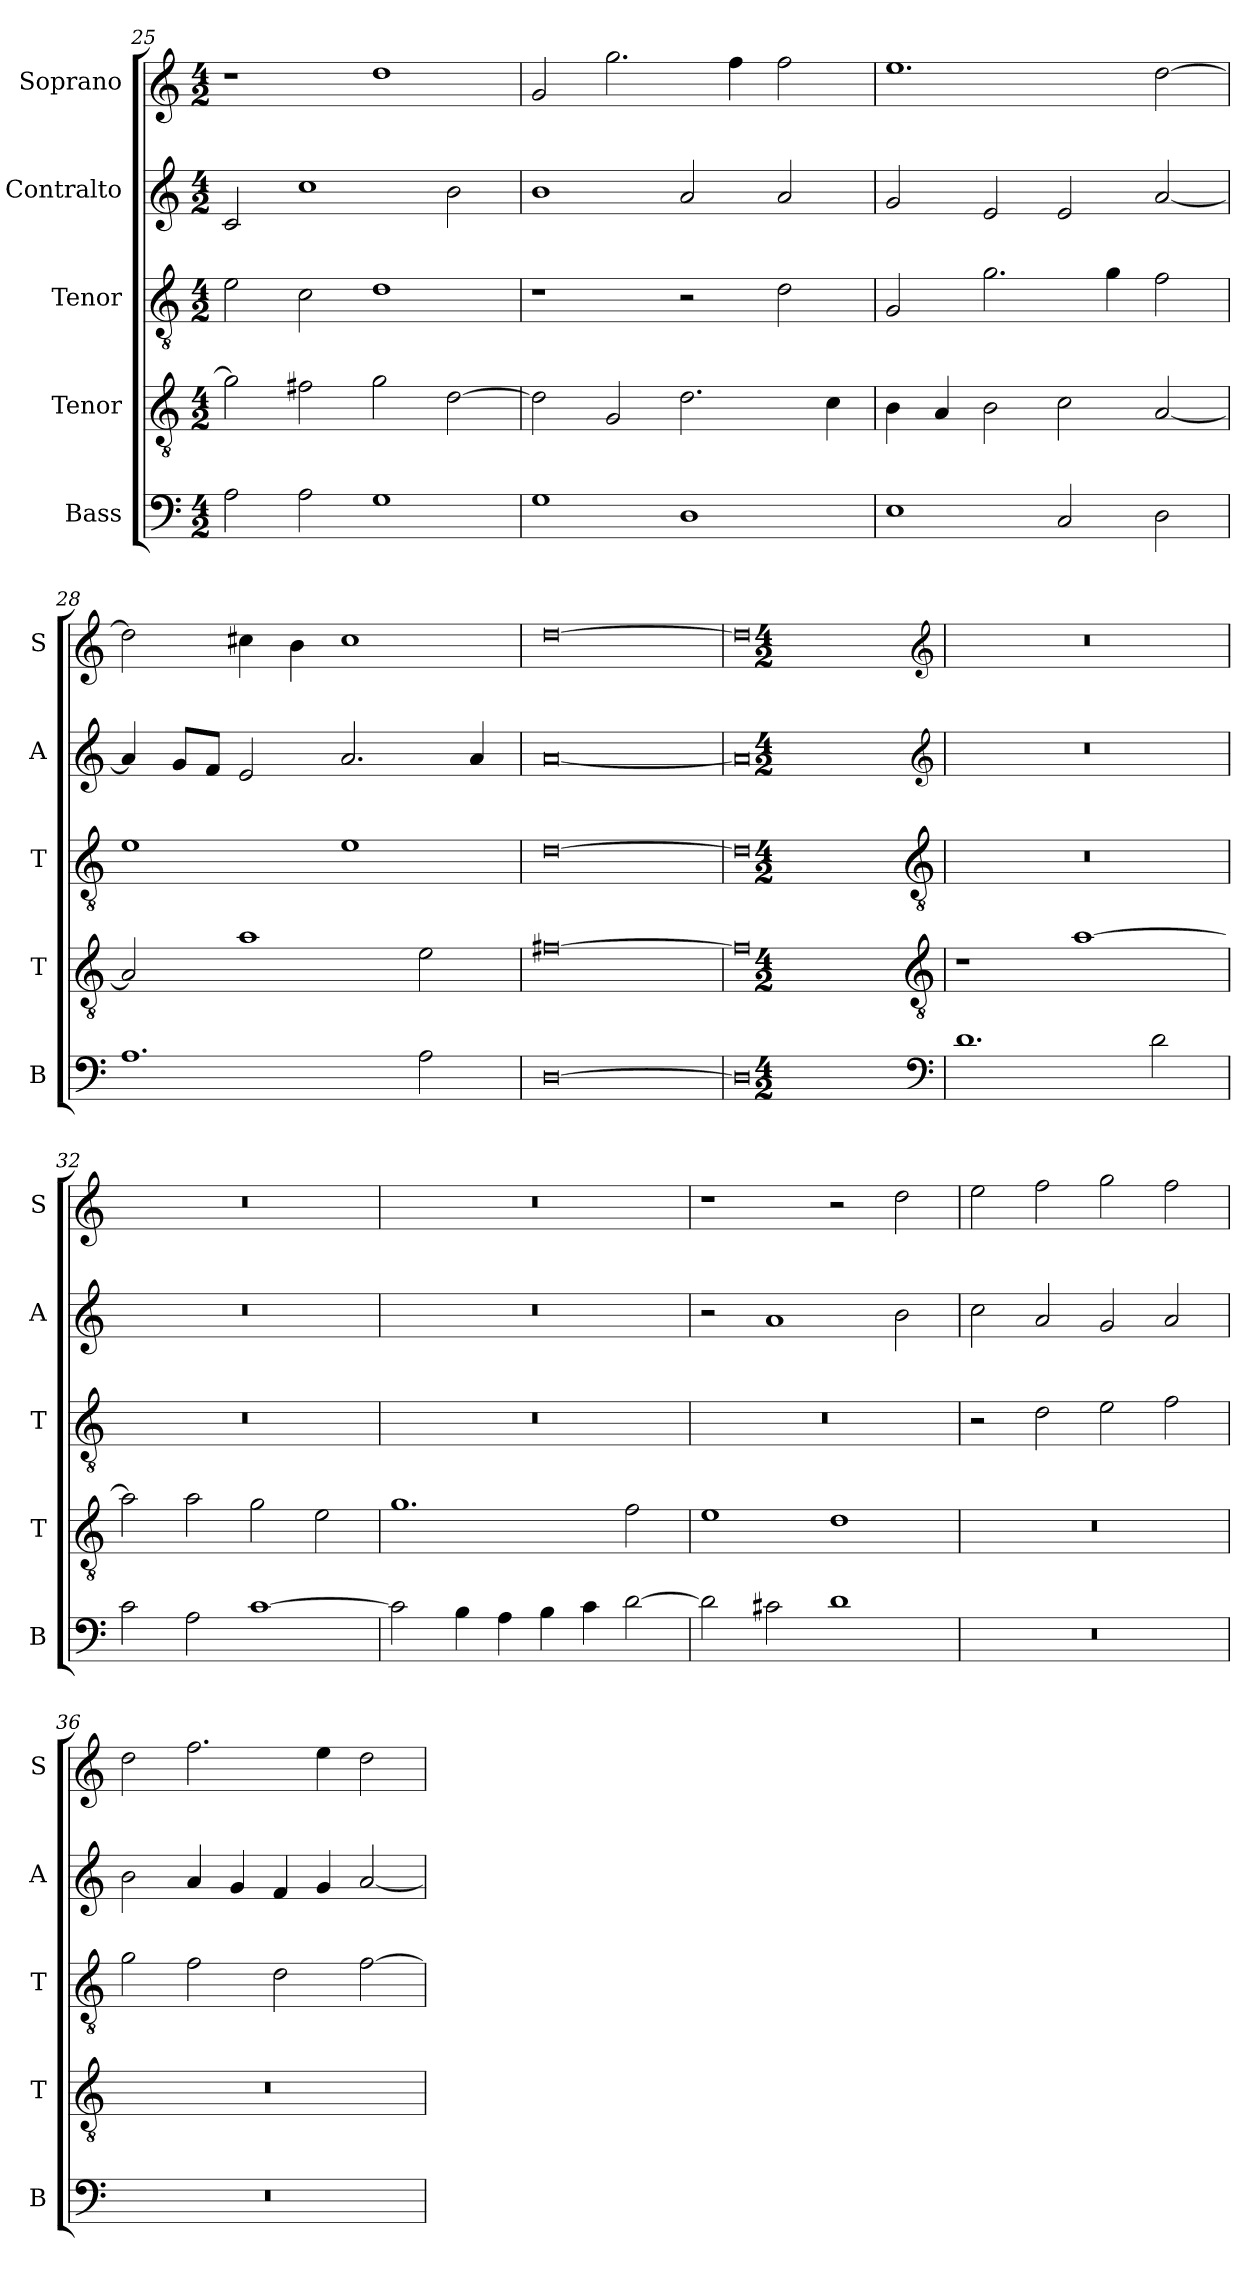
**kern	**kern	**kern	**kern	**kern
*part5	*part4	*part3	*part2	*part1
*staff5	*staff4	*staff3	*staff2	*staff1
*I"Bass	*I"Tenor	*I"Tenor	*I"Contralto	*I"Soprano
*I'B	*I'T	*I'T	*I'A	*I'S
*clefF4	*clefGv2	*clefGv2	*clefG2	*clefG2
*k[]	*k[]	*k[]	*k[]	*k[]
*G:mix	*G:mix	*G:mix	*G:mix	*G:mix
*M4/2	*M4/2	*M4/2	*M4/2	*M4/2
=25	=25	=25	=25	=25
2A	2g]	2e	2c	1r
2A	2f#X	2c	1cc	.
1G	2g	1d	.	1dd
.	[2d	.	2b	.
=26	=26	=26	=26	=26
1G	2d]	1r	1b	2g
.	2G	.	.	2.gg
1D	2.d	2r	2a	.
.	.	.	.	4ff
.	.	2d	2a	2ff
.	4c	.	.	.
=27	=27	=27	=27	=27
1E	4B	2G	2g	1.ee
.	4A	.	.	.
.	2B	2.g	2e	.
2C	2c	.	2e	.
.	.	4g	.	.
2D	[2A	2f	[2a	[2dd
=28	=28	=28	=28	=28
1.A	2A]	1e	4a]	2dd]
.	.	.	8g/L	.
.	.	.	8f/J	.
.	1a	.	2e	4cc#X
.	.	.	.	4b
.	.	1e	2.a	1cc#
2A	2e	.	.	.
.	.	.	4a	.
=29	=29	=29	=29	=29
[0D	[0f#X	[0d	[0a	[0dd
=30	=30	=30	=30	=30
0D]	0f#]	0d]	0a]	0dd]
*clefF4	*clefGv2	*clefGv2	*clefG2	*clefG2
*k[]	*k[]	*k[]	*k[]	*k[]
*G:mix	*G:mix	*G:mix	*G:mix	*G:mix
*M4/2	*M4/2	*M4/2	*M4/2	*M4/2
=31	=31	=31	=31	=31
1.d	1r	0r	0r	0r
.	[1a	.	.	.
2d	.	.	.	.
=32	=32	=32	=32	=32
2c	2a]	0r	0r	0r
2A	2a	.	.	.
[1c	2g	.	.	.
.	2e	.	.	.
=33	=33	=33	=33	=33
2c]	1.g	0r	0r	0r
4B	.	.	.	.
4A	.	.	.	.
4B	.	.	.	.
4c	.	.	.	.
[2d	2f	.	.	.
=34	=34	=34	=34	=34
2d]	1e	0r	2r	1r
2c#X	.	.	1a	.
1d	1d	.	.	2r
.	.	.	2b	2dd
=35	=35	=35	=35	=35
0r	0r	2r	2cc	2ee
.	.	2d	2a	2ff
.	.	2e	2g	2gg
.	.	2f	2a	2ff
=36	=36	=36	=36	=36
0r	0r	2g	2b	2dd
.	.	2f	4a	2.ff
.	.	.	4g	.
.	.	2d	4f	.
.	.	.	4g	4ee
.	.	[2f	[2a	2dd
=	=	=	=	=
*-	*-	*-	*-	*-
